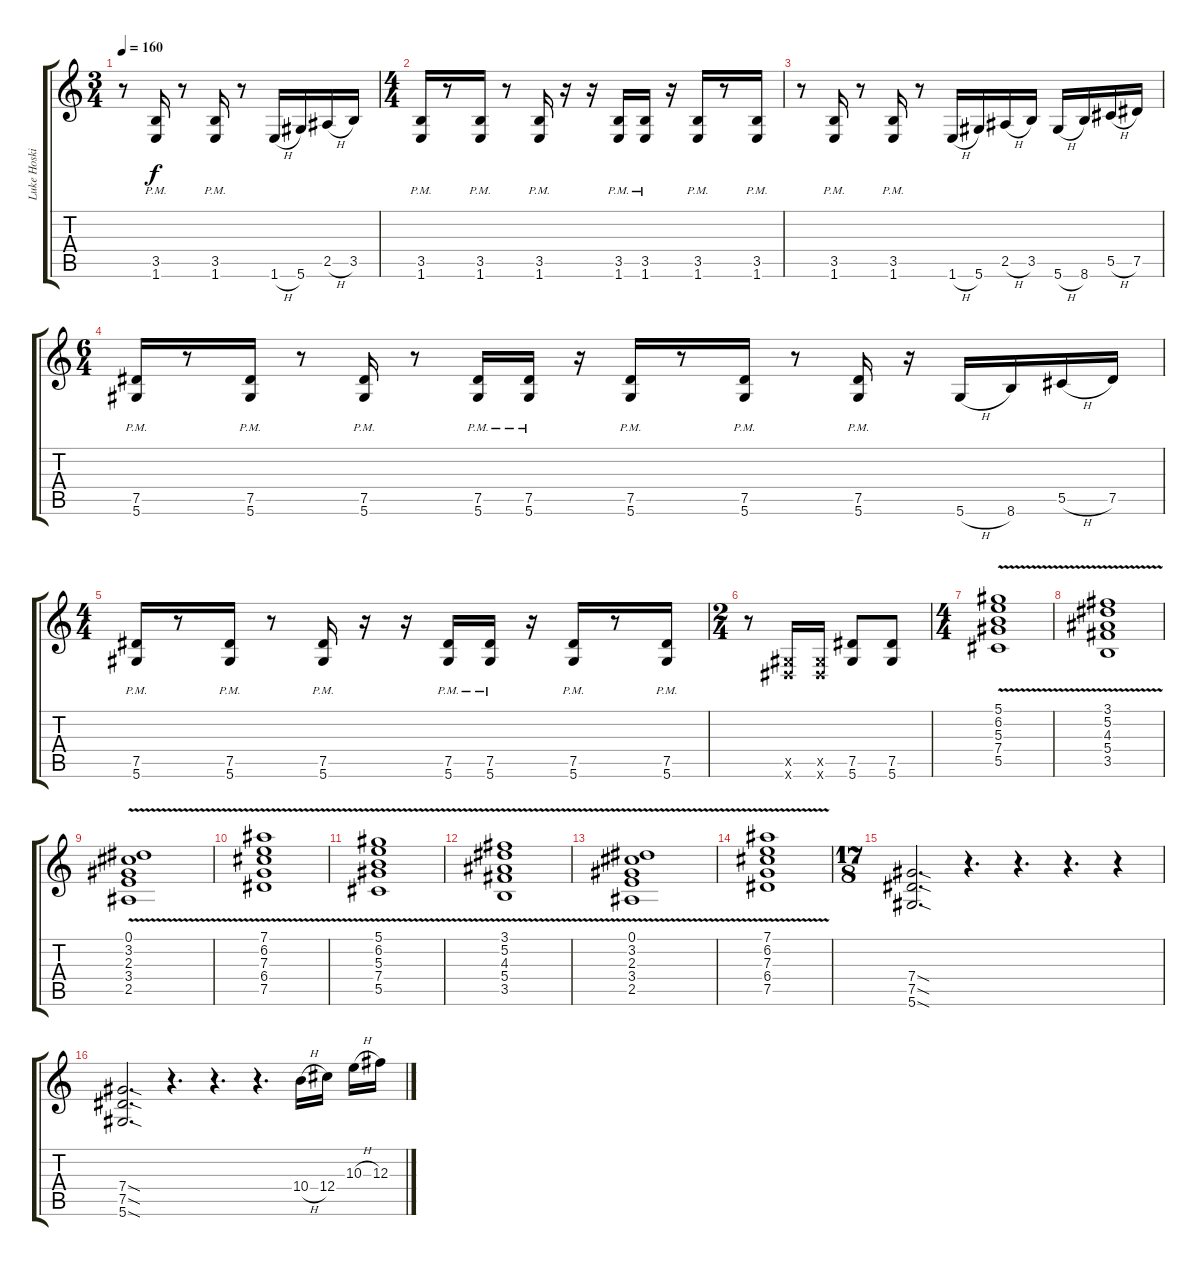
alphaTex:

\track ("Luke Hoskin" "Luke Hoski") {instrument distortionguitar}
\staff {score tabs}
\tuning (Eb4 Bb3 Gb3 Db3 Ab2 Eb2) {hide}
\ts (3 4)
\tempo 160
\clef g2
\ks c
r.8{dy f} (3.5{pm} 1.6{pm}).16 r.8 (3.5{pm} 1.6{pm}).16 r.8 1.6{h}.16 5.6.16 2.5{h}.16 3.5.16 |
\ts (4 4)
(3.5{pm} 1.6{pm}).16 r.8 (3.5{pm} 1.6{pm}).16 r.8 (3.5{pm} 1.6{pm}).16 r.16 r.16 (3.5{pm} 1.6{pm}).16 (3.5{pm} 1.6{pm}).16 r.16 (3.5{pm} 1.6{pm}).16 r.8 (3.5{pm} 1.6{pm}).16 |
r.8 (3.5{pm} 1.6{pm}).16 r.8 (3.5{pm} 1.6{pm}).16 r.8 1.6{h}.16 5.6.16 2.5{h}.16 3.5.16 5.6{h}.16 8.6.16 5.5{h}.16 7.5.16 |
\ts (6 4)
(7.5{pm} 5.6{pm}).16 r.8 (7.5{pm} 5.6{pm}).16 r.8 (7.5{pm} 5.6{pm}).16 r.8 (7.5{pm} 5.6{pm}).16 (7.5{pm} 5.6{pm}).16 r.16 (7.5{pm} 5.6{pm}).16 r.8 (7.5{pm} 5.6{pm}).16 r.8 (7.5{pm} 5.6{pm}).16 r.16 5.6{h}.16 8.6.16 5.5{h}.16 7.5.16 |
\ts (4 4)
(7.5{pm} 5.6{pm}).16 r.8 (7.5{pm} 5.6{pm}).16 r.8 (7.5{pm} 5.6{pm}).16 r.16 r.16 (7.5{pm} 5.6{pm}).16 (7.5{pm} 5.6{pm}).16 r.16 (7.5{pm} 5.6{pm}).16 r.8 (7.5{pm} 5.6{pm}).16 |
\ts (2 4)
r.8 (0.5{x} 0.6{x}).16 (0.5{x} 0.6{x}).16 (7.5 5.6).8 (7.5 5.6).8 |
\ts (4 4)
(5.1 6.2 5.3 7.4{v} 5.5).1{instrument electricguitarjazz} |
(3.1 5.2 4.3 5.4{v} 3.5).1 |
(0.1 3.2 2.3 3.4{v} 2.5).1 |
(7.1 6.2 7.3 6.4{v} 7.5).1 |
(5.1 6.2 5.3 7.4{v} 5.5).1{instrument electricguitarjazz} |
(3.1 5.2 4.3 5.4{v} 3.5).1 |
(0.1 3.2 2.3 3.4{v} 2.5).1 |
(7.1 6.2 7.3 6.4{v} 7.5).1 |
\ts (17 8)
(7.4{sod} 7.5{sod} 5.6{sod}).2{d instrument overdrivenguitar} r.4{d} r.4{d} r.4{d} r.4 |
(7.4{sod} 7.5{sod} 5.6{sod}).2{d} r.4{d} r.4{d} r.4{d} 10.4{h}.16 12.4.16 10.3{h}.16 12.3.16
